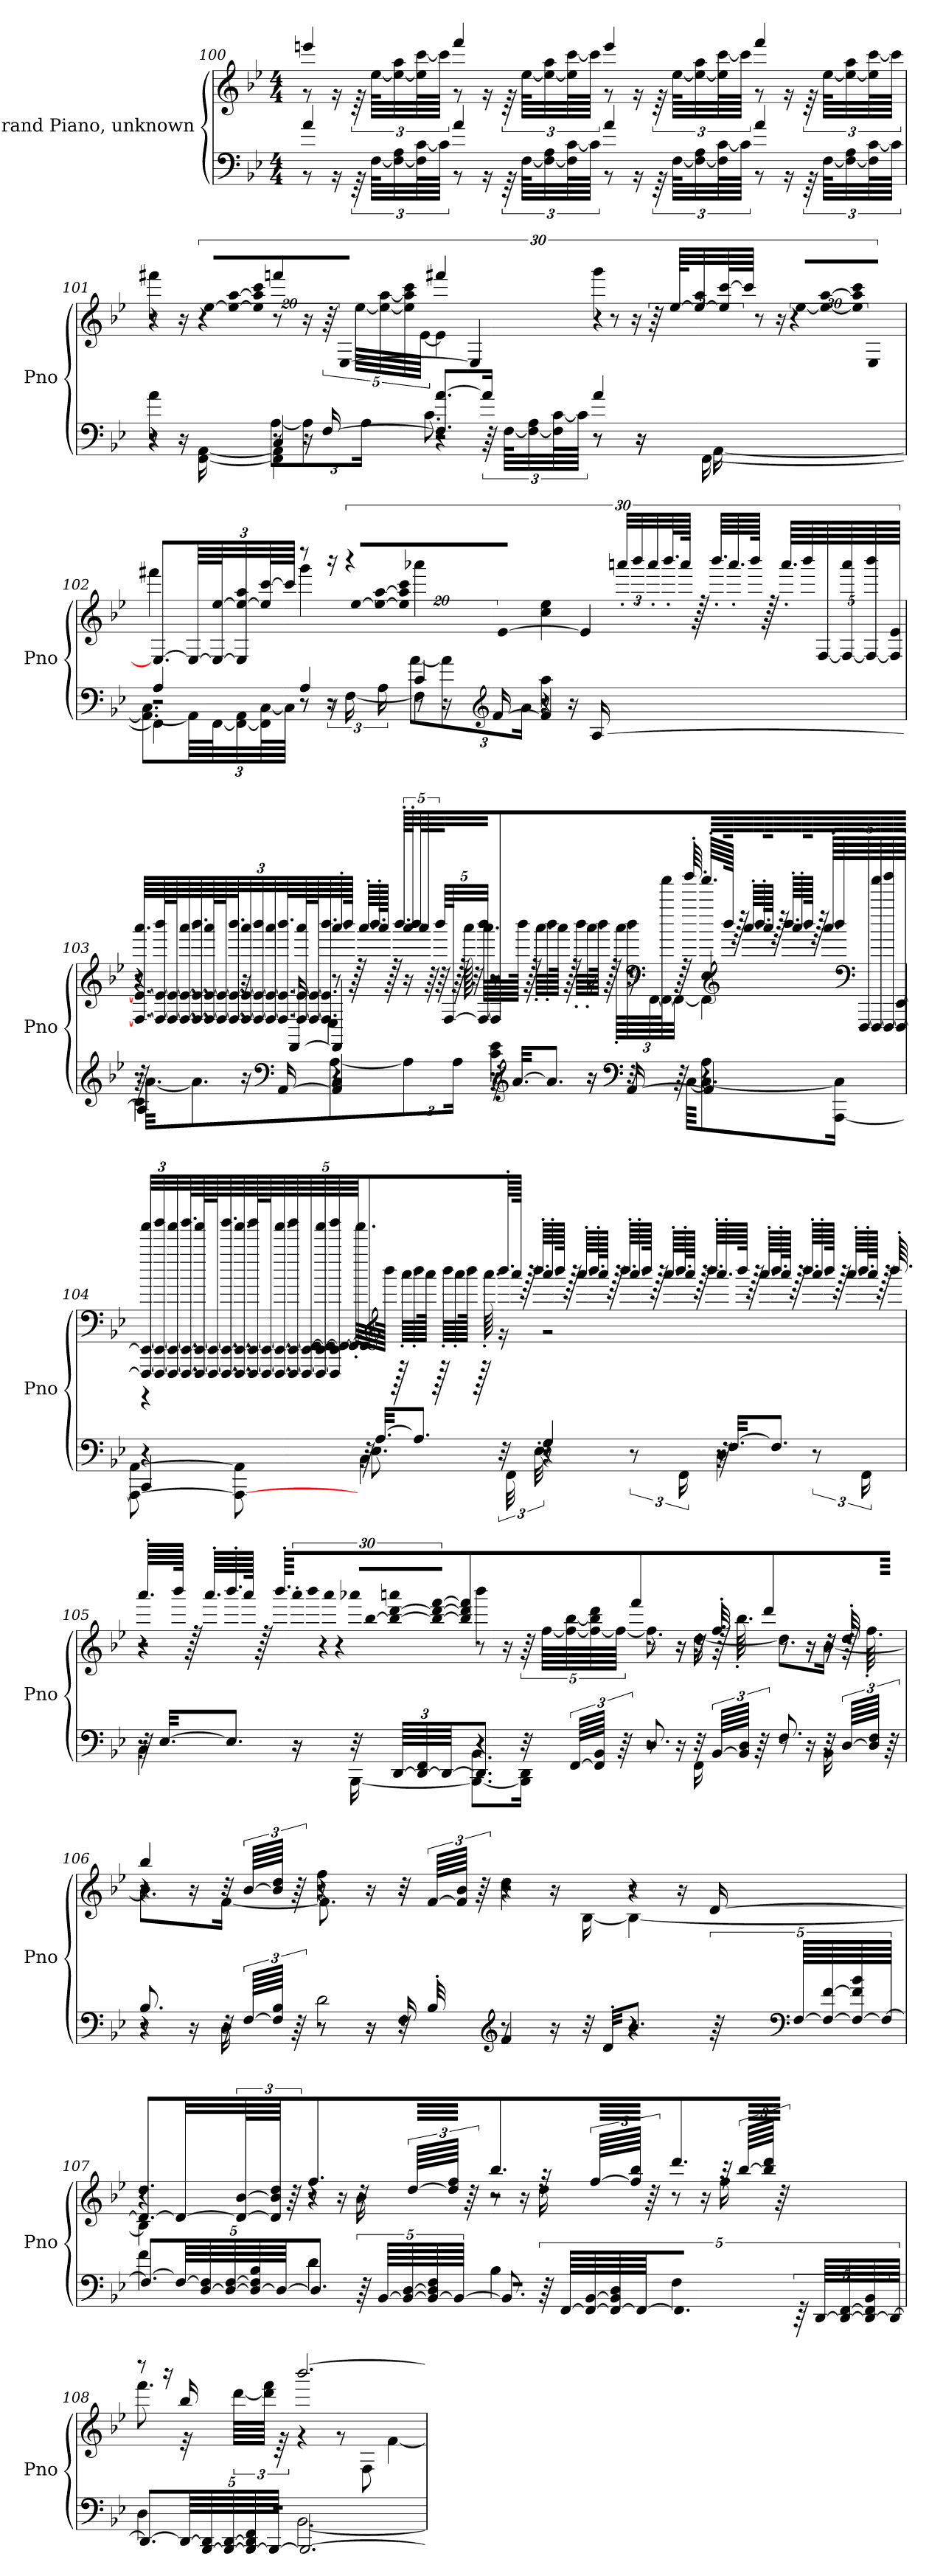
**kern	**kern
*part1	*part1
*staff2	*staff1
*I"Grand Piano, unknown	*
*I'Pno	*
!!LO:LB:g=z
*clefF4	*clefG2
*k[b-e-]	*k[b-e-]
*M4/4	*M4/4
=100	=100
*^	*^
4a/	8r	4eeen/	8r
.	16r	.	16r
.	96r	.	96r
.	[96F\KLLL	.	[96ee-\KLLL
.	48F\_ 48A\	.	48ee-\_ 48aa\
.	96F\] [96c\L	.	96ee-\] [96ccc\L
.	96c\JJJJ]	.	96ccc\JJJJ]
4a/	8r	4fff/	8r
.	16r	.	16r
.	96r	.	96r
.	[96F\KLLL	.	[96ee-\KLLL
.	48F\_ 48A\	.	48ee-\_ 48aa\
.	96F\] [96c\L	.	96ee-\] [96ccc\L
.	96c\JJJJ]	.	96ccc\JJJJ]
4a/	8r	4eee/	8r
.	16r	.	16r
.	96r	.	96r
.	[96F\KLLL	.	[96ee-\KLLL
.	48F\_ 48A\	.	48ee-\_ 48aa\
.	96F\] [96c\L	.	96ee-\] [96ccc\L
.	96c\JJJJ]	.	96ccc\JJJJ]
4a/	8r	4fff/	8r
.	16r	.	16r
.	96r	.	96r
.	[96F\KLLL	.	[96ee-\KLLL
.	48F\_ 48A\	.	48ee-\_ 48aa\
.	96F\] [96c\L	.	96ee-\] [96ccc\L
.	96c\JJJJ]	.	96ccc\JJJJ]
!!LO:PB:g=z
=101	=101	=101	=101
*^	*^	*	*^
4r	8r	4r	4a\	8r	4fff#X\	4r
.	16r	.	.	16r	.	.
!	!	!	!	!LO:N:vis=128	!	!
.	[16FF\ [16AA\	.	.	1920%17r	.	.
!	!	!	!	!LO:N:vis=256	!	!
.	.	.	.	[1920%17ee-/KLLLL	.	.
!	!	!	!	!LO:N:vis=128%9	!	!
.	.	.	.	640%17ee-/_ [640%17aa/	.	.
!	!	!	!	!LO:N:vis=256	!	!
.	.	.	.	1920%17ee-/] 1920%17aa/] 1920%17ccc/L	.	.
!	!	!	!	!LO:N:vis=256	!	!
.	.	.	.	[1920%17E-/JJJJJ	.	.
.	.	.	.	4E-/]	.	.
8r	4FF\] 4AA\]	4C/	[8A\L	.	8r	4fffn/
*	*	*	*Xbrackettup	*	*	*
16r	.	.	12A\]	.	16r	.
[16F/	.	.	.	.	80r	.
.	.	.	.	.	[80ee-\LLLL	.
.	.	.	24A\Jk	.	.	.
.	.	.	.	.	80ee-\_ [80aa\	.
.	.	.	.	.	80ee-\] 80aa\] 80ccc\	.
.	.	.	.	.	[80e-\JJJJ	.
.	.	.	.	8r	.	.
8.F/] [8.a/L	4r	2r	8.c\	.	4e-\]	4fff#X/
.	.	.	.	16r	.	.
.	.	.	.	96r	.	.
*	*	*	*brackettup	*	*	*
16a/Jk]	.	.	96r	.	.	.
.	.	.	.	[96ee-/KLLL	.	.
.	.	.	[96F\KLLL	.	.	.
.	.	.	.	48ee-/_ 48aa/	.	.
.	.	.	48F\_ 48A\	.	.	.
.	.	.	.	96ee-/] [96ccc/L	.	.
.	.	.	96F\] [96c\L	.	.	.
.	.	.	.	96ccc/JJJJ]	.	.
.	.	.	96c\JJJJ]	.	.	.
.	.	.	.	8r	.	.
4a/	8r	.	8r	.	4ggg\	4r
.	.	.	.	16r	.	.
.	16r	.	16r	.	.	.
!	!	!	!	!LO:N:vis=128	!	!
.	.	.	.	1920%17r	.	.
.	[16FF\	.	[16AA\	.	.	.
!	!	!	!	!LO:N:vis=256	!	!
.	.	.	.	[1920%17ee-/KLLLL	.	.
!	!	!	!	!LO:N:vis=128%9	!	!
.	.	.	.	640%17ee-/_ [640%17aa/	.	.
!	!	!	!	!LO:N:vis=256	!	!
.	.	.	.	1920%17ee-/] 1920%17aa/] 1920%17ccc/L	.	.
!	!	!	!	!LO:N:vis=256	!	!
.	.	.	.	[1920%17E-/JJJJJ	.	.
.	.	.	.	960ryy	.	.
*	*	*	*	*	*v	*v
!!LO:LB:g=z
=102	=102	=102	=102	=102	=102
4A/	4FF\]	2r	8.AA\_ 8.C\L	8.E-/L_	4fff#X\
*	*	*	*Xbrackettup	*Xbrackettup	*
.	.	.	96AA\LLL]	96E-/LLL_	.
.	.	.	[96FF\J	96E-/_ [96ee-/J	.
.	.	.	48FF\_ 48AA\	48E-/] 48ee-/_ 48aa/	.
.	.	.	96FF\] [96C\L	96ee-/] [96ccc/L	.
.	.	.	96C\JJJJ]	96ccc/JJJJ]	.
4A/	8r	.	8r	8r	4ggg\
*	*	*	*brackettup	*	*
.	16r	.	12r	16r	.
*	*	*	*	*brackettup	*
!	!	!	!	!LO:N:vis=128	!
.	[16F\	.	.	1920%17r	.
!	!	!	!	!LO:N:vis=256	!
.	.	.	.	[1920%17ee-/KLLLL	.
!	!	!	!	!LO:N:vis=128%9	!
.	.	.	.	640%17ee-/_ [640%17aa/	.
.	.	.	24A\	.	.
!	!	!	!	!LO:N:vis=256	!
.	.	.	.	1920%17ee-/] 1920%17aa/] 1920%17ccc/L	.
!	!	!	!	!LO:N:vis=256	!
.	.	.	.	[1920%17e-/JJJJJ	.
.	.	.	.	4e-/]	.
8r	4F\]	4c/	[8a\L	.	4aaa-X\
*	*	*	*Xbrackettup	*	*
16r	.	.	12a\]	.	.
*clefG2	*	*	*	*	*
[16f/	.	.	.	.	.
.	.	.	24a\Jk	.	.
*	*	*	*	*Xbrackettup	*
.	.	.	.	48aaan'/LLL	.
4f/]	4aa\	8r	4r	.	4cc\ 4ee-\
.	.	.	.	48bbb-'/	.
.	.	.	.	48aaa'/	.
.	.	.	.	64.bbb-'/L	.
.	.	.	.	128aaa/JJJJk	.
.	.	.	.	128r	.
.	.	.	.	64.bbb-'/LLLL	.
.	.	.	.	64.aaa'/	.
.	.	16r	.	.	.
.	.	.	.	128bbb-/JJJJk	.
.	.	.	.	128r	.
.	.	.	.	64.aaa'/LLLL	.
.	.	.	.	80bbb-/	.
.	.	[16A/	.	.	.
.	.	.	.	[80F/	.
.	.	.	.	80F/_ 80aaa/	.
.	.	.	.	80F/_ 80bbb-/	.
.	.	.	.	80F/_ [80e-/JJJJ	.
.	.	.	.	1920ryy	.
!!LO:LB:g=z
=103	=103	=103	=103	=103	=103
*	*	*	*	*^	*^
8r	4c\	4A/]	64r	64.F/_ 64.e-/_ 64.aaa/LLLL	4r	8r	4r
.	.	.	[32.a\KKL	.	.	.	.
.	.	.	.	128F/_ 128e-/_ 128bbb-/L	.	.	.
.	.	.	.	128F/_ 128e-/_J	.	.	.
.	.	.	.	64.F/_ 64.e-/_ 64.aaa/	.	.	.
.	.	.	8.a\]	64.F/_ 64.e-/_ 64.bbb-/	.	.	.
.	.	.	.	128F/_ 128e-/_ 128aaa/L	.	.	.
.	.	.	.	128F/_ 128e-/_J	.	.	.
.	.	.	.	64.F/_ 64.e-/_ 64.bbb-/J	.	.	.
16r	.	.	.	48F/_ 48e-/_ 48aaa/	.	16r	.
.	.	.	.	48F/_ 48e-/_ 48bbb-/	.	.	.
.	.	.	.	48F/_ 48e-/_ 48aaa/	.	.	.
*clefF4	*	*	*	*	*	*	*
[16AA/	.	.	.	64.F/_ 64.e-/_ 64.bbb-/L	.	[16FF/	.
.	.	.	.	128F/_ 128e-/_ 128aaa/L	.	.	.
.	.	.	.	128F/_ 128e-/_J	.	.	.
.	.	.	.	64.F/] 64.e-/] 64.bbb-/	.	.	.
4AA/] 4C/	4r	4r	[8A\	64.aaa'/	8r	4FF/]	4E-\
.	.	.	.	128bbb-/JJJJk	.	.	.
.	.	.	.	128r	.	.	.
.	.	.	.	64.aaa'/LLLL	.	.	.
.	.	.	.	64.bbb-'/	.	.	.
.	.	.	.	128aaa/JJJJk	.	.	.
.	.	.	.	128r	.	.	.
.	.	.	.	64.bbb-'/KLLL	.	.	.
*	*	*	*	*brackettup	*	*	*
.	.	.	12A\]	40aaa'/	16r	.	.
.	.	.	.	80bbb-/L	.	.	.
.	.	.	.	80aaa/JJJJ	.	.	.
.	.	.	.	80r	.	.	.
.	.	.	.	80bbb-/KLLL	64r	.	.
.	.	.	.	[40F/	.	.	.
.	.	.	.	.	128r	.	.
.	.	.	24A\Jk	.	.	.	.
.	.	.	.	.	128aaa\	.	.
.	.	.	.	.	32r	.	.
.	.	.	.	40F/_ 40bbb-/JJJ	.	.	.
64r	4c\ 4e-\	8r	8r	4F/]	64.aaa'\LLLL	8r	2r
*clefG2	*	*	*	*	*	*	*
[32.a/KKL	.	.	.	.	.	.	.
.	.	.	.	.	128bbb-\JJJJk	.	.
.	.	.	.	.	128r	.	.
.	.	.	.	.	64.aaa'\LLLL	.	.
8.a/J]	.	.	.	.	64.bbb-'\	.	.
.	.	.	.	.	128aaa\JJJJk	.	.
.	.	.	.	.	128r	.	.
.	.	.	.	.	64.bbb-'\LLLL	.	.
.	.	16r	16r	.	64.aaa'\	16r	.
.	.	.	.	.	128bbb-\JJJJk	.	.
.	.	.	.	.	128r	.	.
.	.	.	.	.	64.aaa'\LLLL	.	.
*clefF4	*	*	*	*	*	*	*
*	*	*	*	*	*Xbrackettup	*	*
.	.	[16AA/	32r	.	96bbb-\	32r	.
*	*	*	*	*clefF4	*	*	*
.	.	.	.	.	[96FF\	.	.
.	.	.	.	.	96FF\_ 96aaa\J	.	.
.	.	.	64r	.	32FF\JJJ_	128r	.
.	.	.	.	.	.	64.bbb-'/	.
.	.	.	[64C\KKKL	.	.	.	.
4r	4A\	4AA/]	8.C\_	64.aaa'/LLLL	4FF\]	4E-/	.
*	*	*	*	*clefG2	*	*	*
.	.	.	.	128bbb-/JJJJk	.	.	.
.	.	.	.	128r	.	.	.
.	.	.	.	64.aaa'/LLLL	.	.	.
.	.	.	.	64.bbb-'/	.	.	.
.	.	.	.	128aaa/JJJJk	.	.	.
.	.	.	.	128r	.	.	.
.	.	.	.	64.bbb-'/LLLL	.	.	.
.	.	.	.	64.aaa'/	.	.	.
.	.	.	.	128bbb-/JJJJk	.	.	.
.	.	.	.	128r	.	.	.
.	.	.	.	64.aaa'/LLLL	.	.	.
.	.	.	[16AAA\ 16C\]Jk	80bbb-/	.	.	.
*	*	*	*	*clefF4	*	*	*
.	.	.	.	[80FFF/	.	.	.
.	.	.	.	80FFF/_ 80aaa/	.	.	.
.	.	.	.	80FFF/_ 80bbb-/	.	.	.
.	.	.	.	80FFF/_ [80EE-/JJJJ	.	.	.
*	*	*v	*v	*	*	*	*
*	*	*	*	*v	*v	*v
!!LO:PB:g=z
=104	=104	=104	=104	=104
4CC/	4r	8AAA\_ [8AA\L	48FFF/_ 48EE-/_ 48aaa/LLL	4r
.	.	.	48FFF/_ 48EE-/_ 48bbb-/	.
.	.	.	48FFF/_ 48EE-/_ 48aaa/	.
.	.	.	64.FFF/_ 64.EE-/_ 64.bbb-/L	.
.	.	.	128FFF/_ 128EE-/_ 128aaa/L	.
.	.	.	128FFF/_ 128EE-/_J	.
.	.	.	64.FFF/_ 64.EE-/_ 64.bbb-/	.
.	.	8AAA\_ 8AA\]	64.FFF/_ 64.EE-/_ 64.aaa/	.
.	.	.	128FFF/_ 128EE-/_ 128bbb-/L	.
.	.	.	128FFF/_ 128EE-/_J	.
.	.	.	64.FFF/_ 64.EE-/_ 64.aaa/	.
.	.	.	80FFF/_ 80EE-/_ 80bbb-/	.
.	.	.	80FFF/_ 80EE-/_ [80FF/	.
.	.	.	80FFF/_ 80EE-/_ 80FF/_ 80aaa/	.
.	.	.	80FFF/] 80EE-/] 80FF/_ 80bbb-/	.
.	.	.	80FF/JJJ_	.
64r	4C\	8.E-\	8.FF/]	64.aaa'\LLLL
[32.A/KKL	.	.	.	.
*	*	*	*clefG2	*
.	.	.	.	128bbb-\JJJJk
.	.	.	.	128r
.	.	.	.	64.aaa'\LLLL
8.A/J]	.	.	.	64.bbb-'\
.	.	.	.	128aaa\JJJJk
.	.	.	.	128r
.	.	.	.	64.bbb-'\LLLL
.	.	.	.	64.aaa'\
.	.	.	.	128bbb-\JJJJk
.	.	.	.	128r
.	.	.	.	64.aaa'\
*	*	*brackettup	*	*
.	.	48r	64.bbb-'/LLL	16r
.	.	48FF\LLL	.	.
.	.	.	128aaa/JJJJk	.
.	.	.	128r	.
.	.	.	64.bbb-'/LLLL	.
.	.	48E-'\JJJ	.	.
4G/	4r	8r	64.aaa'/	2r
.	.	.	128bbb-/JJJJk	.
.	.	.	128r	.
.	.	.	64.aaa'/LLLL	.
.	.	.	64.bbb-'/	.
.	.	.	128aaa/JJJJk	.
.	.	.	128r	.
.	.	.	64.bbb-'/LLLL	.
.	.	12r	64.aaa'/	.
.	.	.	128bbb-/JJJJk	.
.	.	.	128r	.
.	.	.	64.aaa'/LLLL	.
.	.	.	64.bbb-'/	.
.	.	24FF\	.	.
.	.	.	128aaa/JJJJk	.
.	.	.	128r	.
.	.	.	64.bbb-'/LLLL	.
64r	4D\	8r	64.aaa'/	.
[32.F/KKL	.	.	.	.
.	.	.	128bbb-/JJJJk	.
.	.	.	128r	.
.	.	.	64.aaa'/LLLL	.
8.F/J]	.	.	64.bbb-'/	.
.	.	.	128aaa/JJJJk	.
.	.	.	128r	.
.	.	.	64.bbb-'/LLLL	.
.	.	12r	64.aaa'/	.
.	.	.	128bbb-/JJJJk	.
.	.	.	128r	.
.	.	.	64.aaa'/LLLL	.
.	.	.	64.bbb-'/	.
.	.	24FF\	.	.
.	.	.	128aaa/JJJJk	.
.	.	.	128r	.
.	.	.	64.bbb-'/	.
!!LO:LB:g=z
=105	=105	=105	=105	=105
*	*	*^	*^	*^
64r	4C\	8r	8r	64.aaa'/LLLL	4r	2r	4r
[32.E-/KKL	.	.	.	.	.	.	.
.	.	.	.	128bbb-/JJJJk	.	.	.
.	.	.	.	128r	.	.	.
.	.	.	.	64.aaa'/LLLL	.	.	.
8.E-/J]	.	.	.	64.bbb-'/	.	.	.
.	.	.	.	128aaa/JJJJk	.	.	.
.	.	.	.	128r	.	.	.
.	.	.	.	64.bbb-'/LLLL	.	.	.
*	*	*	*	*brackettup	*	*	*
!	!	!	!	!LO:N:vis=64	!	!	!
.	.	16r	16r	960%17aaa'/	.	.	.
!	!	!	!	!LO:N:vis=64	!	!	!
.	.	.	.	960%17bbb-/JJJJ	.	.	.
!	!	!	!	!LO:N:vis=128	!	!	!
.	.	.	.	1920%17r	.	.	.
!	!	!	!	!LO:N:vis=256	!	!	!
.	.	.	.	1920%17aaa/	.	.	.
!	!	!	!	!LO:N:vis=128	!	!	!
.	.	.	.	1920%17r	.	.	.
!	!	!	!	!LO:N:vis=256	!	!	!
.	.	.	.	1920%17aaa-X/KLLLL	.	.	.
.	.	32r	[16BBB-\	.	.	.	.
!	!	!	!	!LO:N:vis=64	!	!	!
.	.	.	.	[960%17bb-/	.	.	.
!	!	!	!	!LO:N:vis=64	!	!	!
.	.	.	.	960%17bb-/_ [960%17ddd/ 960%17aaan/	.	.	.
*	*	*Xbrackettup	*	*	*	*	*
.	.	[96DD/LLLL	.	.	.	.	.
.	.	96DD/_ 96FF/	.	.	.	.	.
!	!	!	!	!LO:N:vis=64	!	!	!
.	.	.	.	960%17bb-/_ 960%17ddd/_ [960%17fff/JJJJ	.	.	.
.	.	96DD/JJJ_	.	.	.	.	.
.	.	.	.	4bb-/] 4ddd/] 4fff/]	.	.	.
4r	4r	8.DD/J]	8.BBB-\_ 8.BB-\L	.	8r	.	4bbb-\
.	.	.	.	.	16r	.	.
.	.	32r	16BBB-\] 16DD\Jk	.	80r	.	.
.	.	.	.	.	[80ff\LLLL	.	.
.	.	.	.	.	80ff\_ [80bb-\	.	.
*	*	*brackettup	*	*	*	*	*
.	.	[96FF/LLLL	.	.	.	.	.
.	.	.	.	.	80ff\_ 80bb-\] 80ddd\	.	.
.	.	96FF/] 96BB-/JJJJ	.	.	.	.	.
.	.	.	.	.	80ff\JJJJ_	.	.
.	.	96r	.	.	.	.	.
.	.	.	.	4fff/	.	.	.
2r	2r	8.D/	8r	.	8.ff\]	8r	8r
.	.	.	16r	.	.	16r	16r
.	.	32r	16FF\	.	32r	32r	[16dd\
.	.	[96BB-/LLLL	.	.	128r	32ff'/	.
.	.	.	.	.	64.bb-'\	.	.
.	.	96BB-/] 96D/JJJJ	.	.	.	.	.
.	.	96r	.	.	.	.	.
.	.	.	.	4ddd/	.	.	.
.	.	8.F/	8r	.	8r	8r	8.dd\L]
.	.	.	16r	.	16r	16r	.
.	.	32r	16BB-\	.	32r	32r	[16b-\Jk
.	.	[96D/LLLL	.	.	128r	32dd'/	.
.	.	.	.	.	64.ff'\	.	.
.	.	96D/] 96F/JJJJ	.	.	.	.	.
.	.	96r	.	.	.	.	.
.	.	.	.	960ryy	.	.	.
*	*	*v	*v	*	*	*	*
!!LO:LB:g=z	!!	!!	!!
=106	=106	=106	=106	=106	=106	=106
4r	8r	8.B-/	8r	4r	4bb-/	8.b-\L]
.	16r	.	16r	.	.	.
.	16D\	32r	32r	.	.	[16f\Jk
.	.	[96F/LLLL	[96b-/LLLL	.	.	.
.	.	96F/] 96B-/JJJJ	96b-/] 96dd/JJJJ	.	.	.
.	.	96r	96r	.	.	.
8r	2d\	8r	8r	4ff\	4r	8.f\]
16r	.	16r	16r	.	.	.
16F/	.	32r	32r	.	.	16r
.	.	32B-'/	[96f/LLLL	.	.	.
.	.	.	96f/] 96b-/JJJJ	.	.	.
.	.	.	96r	.	.	.
*clefG2	*	*	*	*	*	*
4f/	.	8r	4r	4dd\	2r	8r
.	.	16r	.	.	.	16r
.	.	32r	.	.	.	[16B-\
.	.	32d'/KKL	.	.	.	.
4r	4r	8.b-/J	8r	4r	.	4B-\_
.	.	.	16r	.	.	.
.	.	80r	[16d/	.	.	.
*clefF4	*	*	*	*	*	*
.	.	[80F/LLLL	.	.	.	.
.	.	80F/_ [80f/	.	.	.	.
.	.	80F/_ 80f/] 80b-/	.	.	.	.
.	.	80F/JJJJ_	.	.	.	.
*	*	*	*	*	*v	*v
!!LO:LB:g=z
=107	=107	=107	=107	=107	=107
1r	4f\	8.F/L_	8.d/_ 8.dd/L	4r	4B-\]
*	*	*Xbrackettup	*	*	*
.	.	80F/LLL_	32d/LL_	.	.
.	.	[80D/ 80F/]	.	.	.
.	.	80D/_ [80F/	.	.	.
.	.	.	96d/_ [96b-/L	.	.
.	.	80D/_ 80F/] 80B-/	.	.	.
.	.	.	96d/] 96b-/] 96dd/JJJJ	.	.
.	.	80D/JJJ_	.	.	.
.	.	.	96r	.	.
.	4d\	8.D/J]	8.ff/	8r	4r
.	.	.	.	16r	.
*	*	*brackettup	*	*	*
.	.	80r	32r	16b-\	.
.	.	[80BB-/LLLL	.	.	.
.	.	80BB-/_ [80D/	.	.	.
.	.	.	[96dd/LLLL	.	.
.	.	80BB-/_ 80D/] 80F/	.	.	.
.	.	.	96dd/] 96ff/JJJJ	.	.
.	.	80BB-/JJJJ_	.	.	.
.	.	.	96r	.	.
.	4B-\	8.BB-/]	8.bb-/	8r	2r
.	.	.	.	16r	.
.	.	80r	32r	16dd\	.
.	.	[80FF/LLLL	.	.	.
.	.	80FF/_ [80BB-/	.	.	.
.	.	.	[96ff/LLLL	.	.
.	.	80FF/_ 80BB-/] 80D/	.	.	.
.	.	.	96ff/] 96bb-/JJJJ	.	.
.	.	80FF/JJJ_	.	.	.
.	.	.	96r	.	.
.	4F\	8.FF/J]	8.ddd/	8r	.
.	.	.	.	16r	.
.	.	80r	32r	16ff\	.
.	.	[80DD/LLLL	.	.	.
.	.	80DD/_ [80FF/	.	.	.
.	.	.	[96bb-/LLLL	.	.
.	.	80DD/_ 80FF/] 80BB-/	.	.	.
.	.	.	96bb-/] 96ddd/JJJJ	.	.
.	.	80DD/JJJJ_	.	.	.
.	.	.	96r	.	.
*	*	*	*	*v	*v
!!LO:PB:g=z
=108	=108	=108	=108	=108
1r	4D\	8.DD/L_	8r	8.fff\
.	.	.	16r	.
*	*	*Xbrackettup	*	*
.	.	80DD/LLL_	16bb-/	32r
.	.	[80BBB-/ 80DD/]	.	.
.	.	80BBB-/_ [80DD/	.	.
.	.	.	.	[96ddd\LLLL
.	.	80BBB-/_ 80DD/] 80FF/	.	.
.	.	.	.	96ddd\] 96fff\JJJJ
.	.	80BBB-/JJJJ_	.	.
.	.	.	.	96r
.	[2.BB-\	2.BBB-/_	[2.bbb-/	4r
.	.	.	.	8r
.	.	.	.	8F\
.	.	.	.	[4f\
*v	*v	*v	*	*
*	*v	*v
=	=
*-	*-
